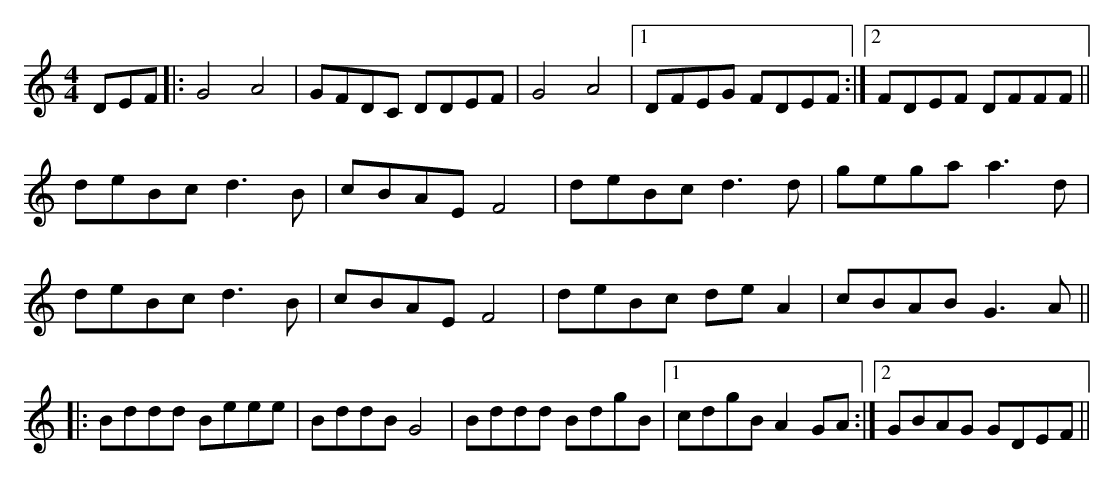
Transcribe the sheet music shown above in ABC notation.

X:1
M:4/4
K:C
DEF|:G4 A4|GFDC DDEF|G4 A4|1 DFEG FDEF:|2 FDEF DFFF||
deBc d3 B|cBAE F4|deBc d3 d|gega a3 d|
deBc d3 B|cBAE F4|deBc de A2|cBAB G3 A||
|:Bddd Beee|BddB G4|Bddd BdgB|1 cdgB A2 GA:|2 GBAG GDEF||
